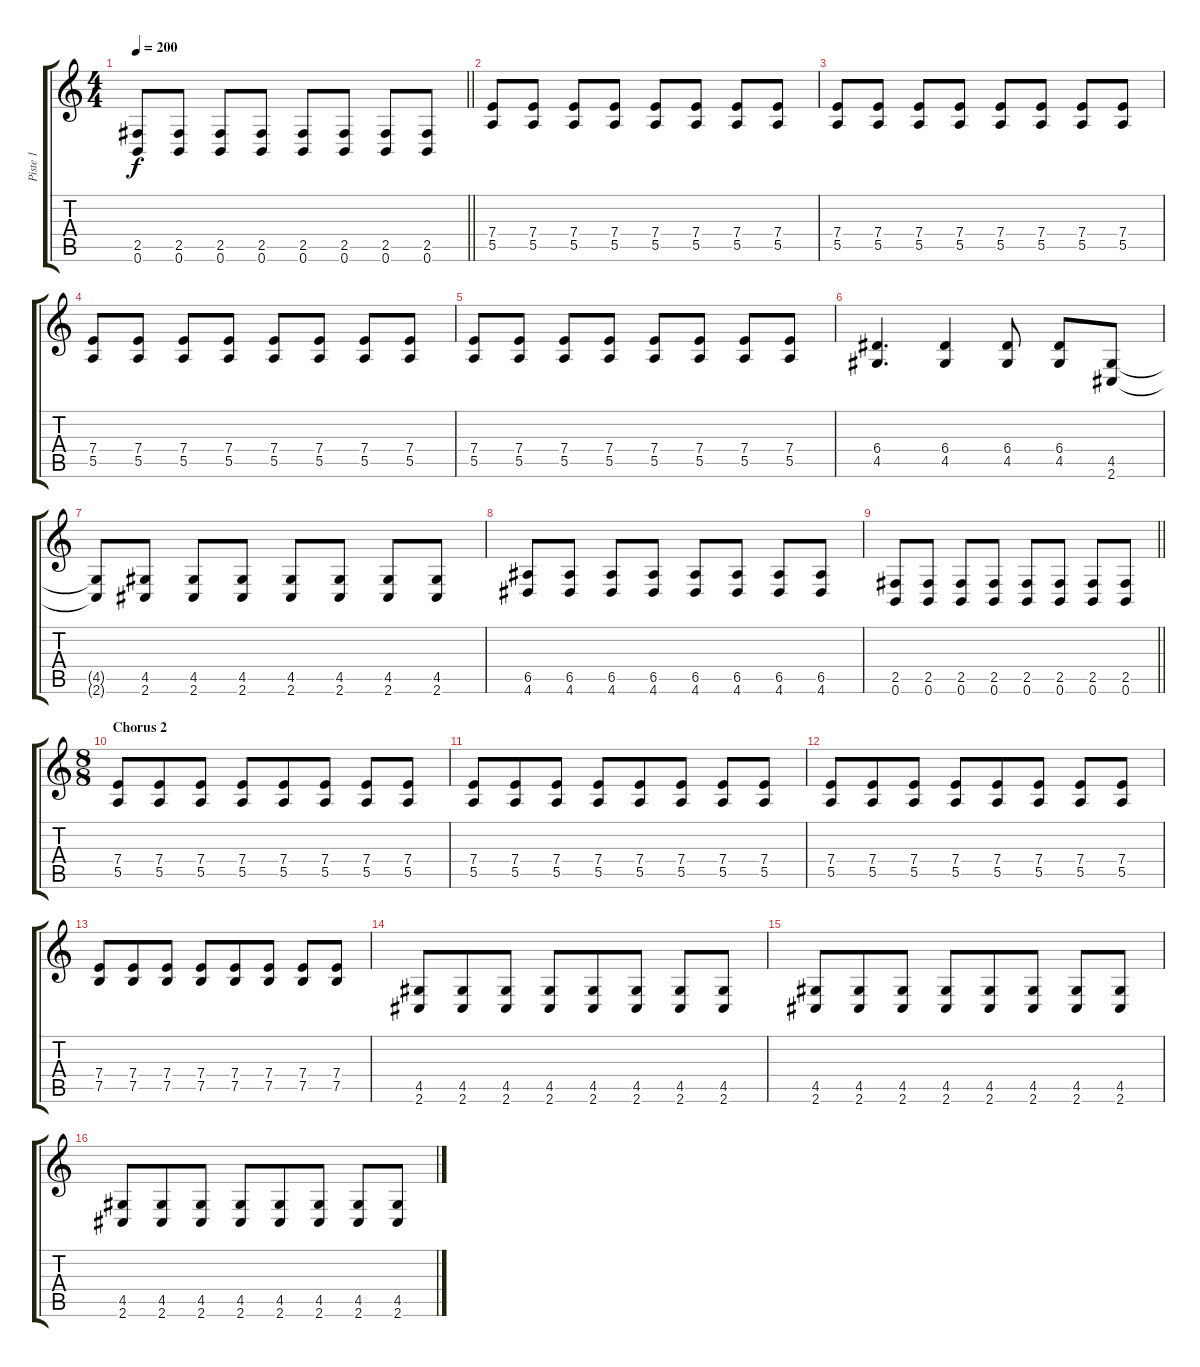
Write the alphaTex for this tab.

\track ("Piste 1" "Piste 1") {instrument distortionguitar}
\staff {score tabs}
\tuning (B3 Gb3 D3 A2 E2 B1) {hide}
\ts (4 4)
\tempo 200
\clef g2
\barLineRight lightlight
\ks c
(2.5 0.6).8{dy f} (2.5 0.6).8 (2.5 0.6).8 (2.5 0.6).8 (2.5 0.6).8 (2.5 0.6).8 (2.5 0.6).8 (2.5 0.6).8 |
(7.4 5.5).8{volume 14 balance 8} (7.4 5.5).8 (7.4 5.5).8 (7.4 5.5).8 (7.4 5.5).8 (7.4 5.5).8 (7.4 5.5).8 (7.4 5.5).8 |
(7.4 5.5).8 (7.4 5.5).8 (7.4 5.5).8 (7.4 5.5).8 (7.4 5.5).8 (7.4 5.5).8 (7.4 5.5).8 (7.4 5.5).8 |
(7.4 5.5).8 (7.4 5.5).8 (7.4 5.5).8 (7.4 5.5).8 (7.4 5.5).8 (7.4 5.5).8 (7.4 5.5).8 (7.4 5.5).8 |
(7.4 5.5).8 (7.4 5.5).8 (7.4 5.5).8 (7.4 5.5).8 (7.4 5.5).8 (7.4 5.5).8 (7.4 5.5).8 (7.4 5.5).8 |
(6.4 4.5).4{d} (6.4 4.5).4 (6.4 4.5).8 (6.4 4.5).8 (4.5 2.6).8 |
(4.5{t} 2.6{t}).8 (4.5 2.6).8 (4.5 2.6).8 (4.5 2.6).8 (4.5 2.6).8 (4.5 2.6).8 (4.5 2.6).8 (4.5 2.6).8 |
(6.5 4.6).8 (6.5 4.6).8 (6.5 4.6).8 (6.5 4.6).8 (6.5 4.6).8 (6.5 4.6).8 (6.5 4.6).8 (6.5 4.6).8 |
\barLineRight lightlight
(2.5 0.6).8 (2.5 0.6).8 (2.5 0.6).8 (2.5 0.6).8 (2.5 0.6).8 (2.5 0.6).8 (2.5 0.6).8 (2.5 0.6).8 |
\ts (8 8)
\section ("" "Chorus 2")
(7.4 5.5).8 (7.4 5.5).8 (7.4 5.5).8 (7.4 5.5).8 (7.4 5.5).8 (7.4 5.5).8 (7.4 5.5).8 (7.4 5.5).8 |
(7.4 5.5).8 (7.4 5.5).8 (7.4 5.5).8 (7.4 5.5).8 (7.4 5.5).8 (7.4 5.5).8 (7.4 5.5).8 (7.4 5.5).8 |
(7.4 5.5).8 (7.4 5.5).8 (7.4 5.5).8 (7.4 5.5).8 (7.4 5.5).8 (7.4 5.5).8 (7.4 5.5).8 (7.4 5.5).8 |
(7.4 7.5).8 (7.4 7.5).8 (7.4 7.5).8 (7.4 7.5).8 (7.4 7.5).8 (7.4 7.5).8 (7.4 7.5).8 (7.4 7.5).8 |
(4.5 2.6).8 (4.5 2.6).8 (4.5 2.6).8 (4.5 2.6).8 (4.5 2.6).8 (4.5 2.6).8 (4.5 2.6).8 (4.5 2.6).8 |
(4.5 2.6).8 (4.5 2.6).8 (4.5 2.6).8 (4.5 2.6).8 (4.5 2.6).8 (4.5 2.6).8 (4.5 2.6).8 (4.5 2.6).8 |
(4.5 2.6).8 (4.5 2.6).8 (4.5 2.6).8 (4.5 2.6).8 (4.5 2.6).8 (4.5 2.6).8 (4.5 2.6).8 (4.5 2.6).8
